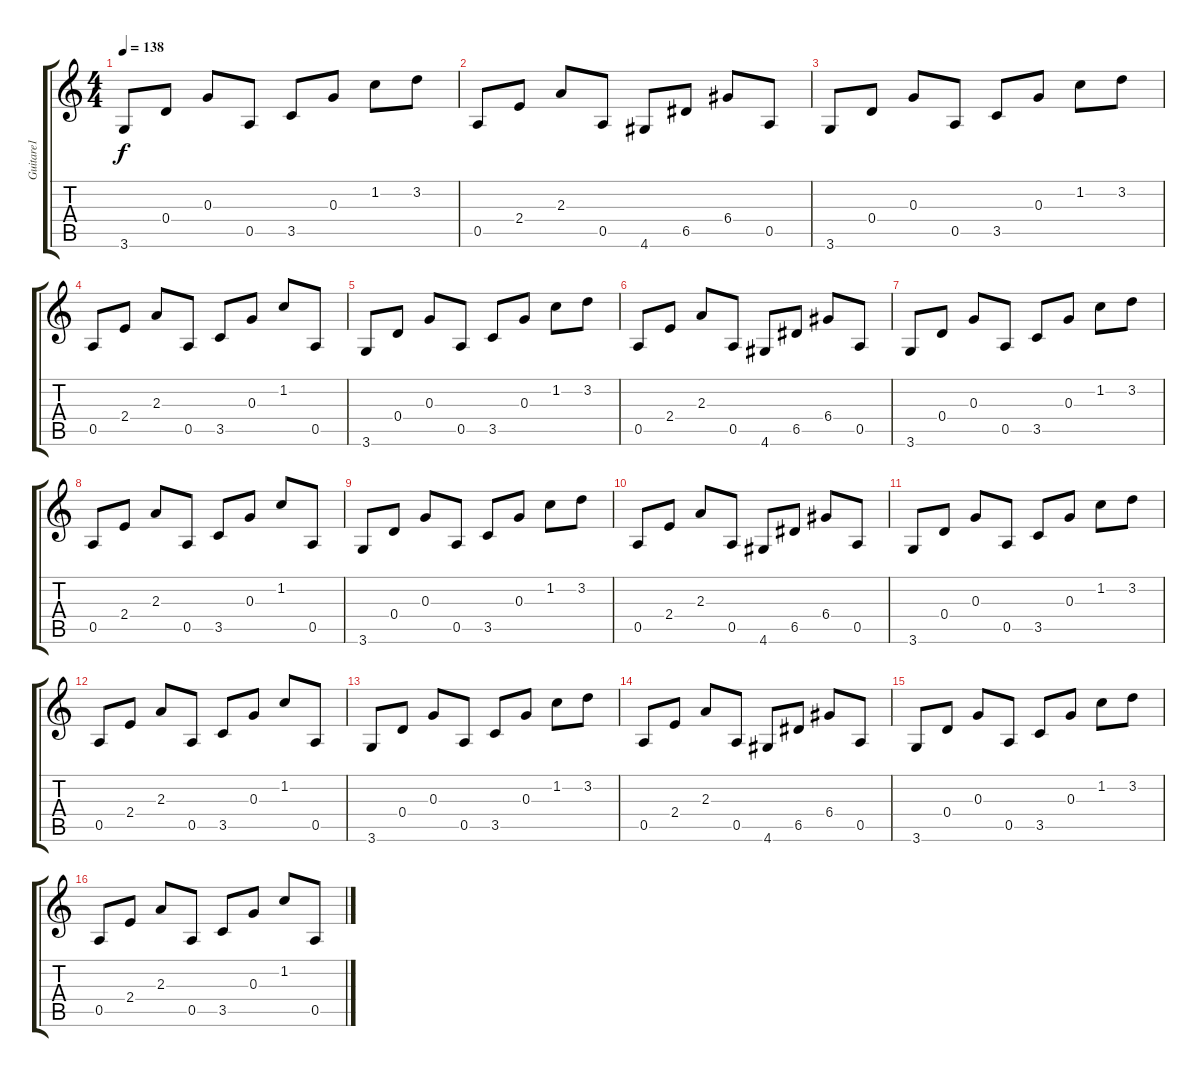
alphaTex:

\track ("Guitare1" "Guitare1") {instrument electricguitarclean}
\staff {score tabs}
\tuning (E4 B3 G3 D3 A2 E2) {hide}
\ts (4 4)
\tempo 138
\clef g2
\ks c
3.6.8{dy f} 0.4.8 0.3.8 0.5.8 3.5.8 0.3.8 1.2.8 3.2.8 |
0.5.8 2.4.8 2.3.8 0.5.8 4.6.8 6.5.8 6.4.8 0.5.8 |
3.6.8 0.4.8 0.3.8 0.5.8 3.5.8 0.3.8 1.2.8 3.2.8 |
0.5.8 2.4.8 2.3.8 0.5.8 3.5.8 0.3.8 1.2.8 0.5.8 |
3.6.8 0.4.8 0.3.8 0.5.8 3.5.8 0.3.8 1.2.8 3.2.8 |
0.5.8 2.4.8 2.3.8 0.5.8 4.6.8 6.5.8 6.4.8 0.5.8 |
3.6.8 0.4.8 0.3.8 0.5.8 3.5.8 0.3.8 1.2.8 3.2.8 |
0.5.8 2.4.8 2.3.8 0.5.8 3.5.8 0.3.8 1.2.8 0.5.8 |
3.6.8 0.4.8 0.3.8 0.5.8 3.5.8 0.3.8 1.2.8 3.2.8 |
0.5.8 2.4.8 2.3.8 0.5.8 4.6.8 6.5.8 6.4.8 0.5.8 |
3.6.8 0.4.8 0.3.8 0.5.8 3.5.8 0.3.8 1.2.8 3.2.8 |
0.5.8 2.4.8 2.3.8 0.5.8 3.5.8 0.3.8 1.2.8 0.5.8 |
3.6.8 0.4.8 0.3.8 0.5.8 3.5.8 0.3.8 1.2.8 3.2.8 |
0.5.8 2.4.8 2.3.8 0.5.8 4.6.8 6.5.8 6.4.8 0.5.8 |
3.6.8 0.4.8 0.3.8 0.5.8 3.5.8 0.3.8 1.2.8 3.2.8 |
0.5.8 2.4.8 2.3.8 0.5.8 3.5.8 0.3.8 1.2.8 0.5.8
